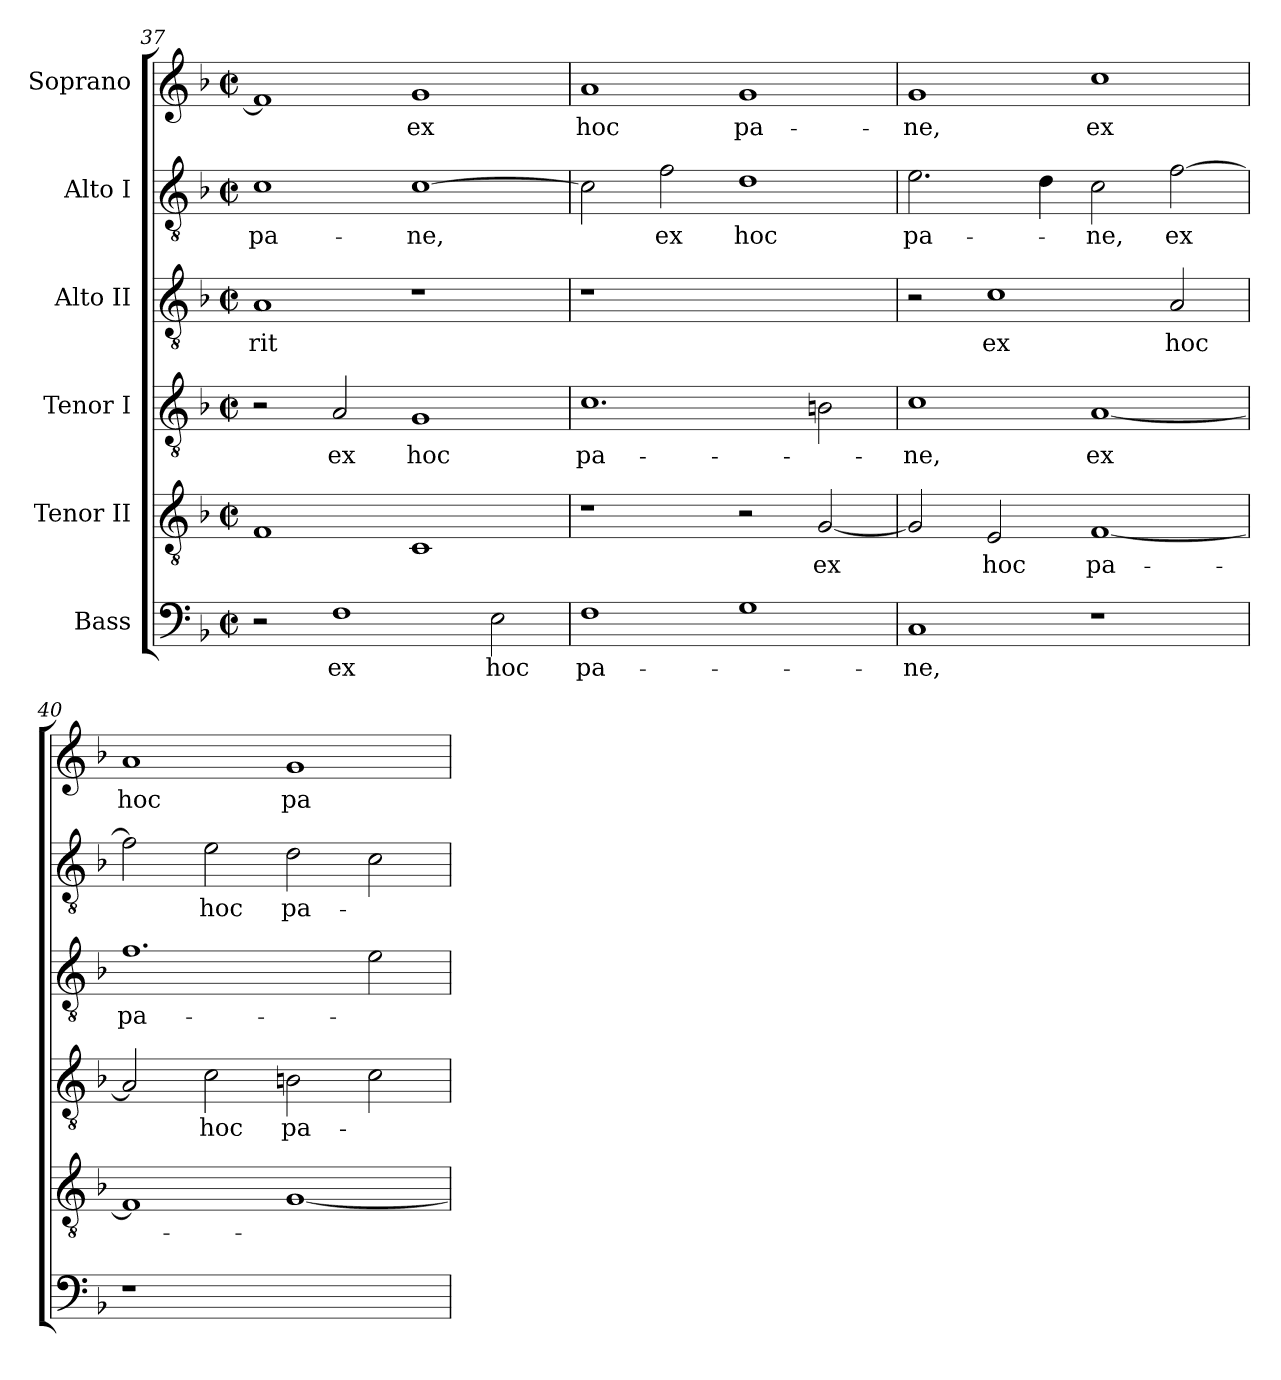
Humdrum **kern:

**kern	**text	**kern	**text	**kern	**text	**kern	**text	**kern	**text	**kern	**text
*part6	*part6	*part5	*part5	*part4	*part4	*part3	*part3	*part2	*part2	*part1	*part1
*staff6	*staff6	*staff5	*staff5	*staff4	*staff4	*staff3	*staff3	*staff2	*staff2	*staff1	*staff1
*I"Bass	*	*I"Tenor II	*	*I"Tenor I	*	*I"Alto II	*	*I"Alto I	*	*I"Soprano	*
!!LO:LB:g=z
*clefF4	*	*clefGv2	*	*clefGv2	*	*clefGv2	*	*clefGv2	*	*clefG2	*
*k[b-]	*	*k[b-]	*	*k[b-]	*	*k[b-]	*	*k[b-]	*	*k[b-]	*
*F:	*	*F:	*	*F:	*	*F:	*	*F:	*	*F:	*
*M2/2	*	*M2/2	*	*M2/2	*	*M2/2	*	*M2/2	*	*M2/2	*
*met(c|)	*	*met(c|)	*	*met(c|)	*	*met(c|)	*	*met(c|)	*	*met(c|)	*
=37	=37	=37	=37	=37	=37	=37	=37	=37	=37	=37	=37
!	!	!	!	!	!	!	!LO:LY:b:color=#000000	!	!	!	!
!	!	!	!	!	!	!	!	!	!LO:LY:b:color=#000000	!	!
2r	.	1Fi	.	2r	.	1Ai	-rit	1ci	pa-	1fi]	.
!	!LO:LY:b:color=#000000	!	!	!	!	!	!	!	!	!	!
!	!	!	!	!	!LO:LY:b:color=#000000	!	!	!	!	!	!
1Fi	ex	.	.	2Ai/	ex	.	.	.	.	.	.
!	!	!	!	!	!LO:LY:b:color=#000000	!	!	!	!	!	!
!	!	!	!	!	!	!	!	!	!LO:LY:b:color=#000000	!	!
!	!	!	!	!	!	!	!	!	!	!	!LO:LY:b:color=#000000
.	.	1Ci	.	1Gi	hoc	1r	.	[>1ci	-ne,	1gi	ex
!	!LO:LY:b:color=#000000	!	!	!	!	!	!	!	!	!	!
2Ei\	hoc	.	.	.	.	.	.	.	.	.	.
=38	=38	=38	=38	=38	=38	=38	=38	=38	=38	=38	=38
!	!LO:LY:b:color=#000000	!	!	!	!	!	!	!	!	!	!
!	!	!	!	!	!LO:LY:b:color=#000000	!LO:N:vis=1	!	!	!	!	!
!	!	!	!	!	!	!	!	!	!	!	!LO:LY:b:color=#000000
1Fi	pa-	1r	.	1.ci	pa-	1r	.	2ci\]	.	1ai	hoc
!	!	!	!	!	!	!	!	!	!LO:LY:b:color=#000000	!	!
.	.	.	.	.	.	.	.	2fi\	ex	.	.
!	!	!	!	!	!	!	!	!	!LO:LY:b:color=#000000	!	!
!	!	!	!	!	!	!	!	!	!	!	!LO:LY:b:color=#000000
1Gi	.	2r	.	.	.	1ryy	.	1di	hoc	1gi	pa-
!	!	!	!LO:LY:b:color=#000000	!	!	!	!	!	!	!	!
.	.	[<2Gi/	ex	2Bni\	.	.	.	.	.	.	.
=39	=39	=39	=39	=39	=39	=39	=39	=39	=39	=39	=39
!	!LO:LY:b:color=#000000	!	!	!	!	!	!	!	!	!	!
!	!	!	!	!	!LO:LY:b:color=#000000	!	!	!	!	!	!
!	!	!	!	!	!	!	!	!	!LO:LY:b:color=#000000	!	!
!	!	!	!	!	!	!	!	!	!	!	!LO:LY:b:color=#000000
1Ci	-ne,	2Gi/]	.	1ci	-ne,	2r	.	2.ei\	pa-	1gi	-ne,
!	!	!	!LO:LY:b:color=#000000	!	!	!	!	!	!	!	!
!	!	!	!	!	!	!	!LO:LY:b:color=#000000	!	!	!	!
.	.	2Ei/	hoc	.	.	1ci	ex	.	.	.	.
.	.	.	.	.	.	.	.	4di\	.	.	.
!	!	!	!LO:LY:b:color=#000000	!	!	!	!	!	!	!	!
!	!	!	!	!	!LO:LY:b:color=#000000	!	!	!	!	!	!
!	!	!	!	!	!	!	!	!	!LO:LY:b:color=#000000	!	!
!	!	!	!	!	!	!	!	!	!	!	!LO:LY:b:color=#000000
1r	.	[<1Fi	pa-	[<1Ai	ex	.	.	2ci\	-ne,	1cci	ex
!	!	!	!	!	!	!	!LO:LY:b:color=#000000	!	!	!	!
!	!	!	!	!	!	!	!	!	!LO:LY:b:color=#000000	!	!
.	.	.	.	.	.	2Ai/	hoc	[>2fi\	ex	.	.
=40	=40	=40	=40	=40	=40	=40	=40	=40	=40	=40	=40
!LO:N:vis=1	!	!	!	!	!	!	!	!	!	!	!
!	!	!	!	!	!	!	!LO:LY:b:color=#000000	!	!	!	!
!	!	!	!	!	!	!	!	!	!	!	!LO:LY:b:color=#000000
1r	.	1Fi]	.	2Ai/]	.	1.fi	pa-	2fi\]	.	1ai	hoc
!	!	!	!	!	!LO:LY:b:color=#000000	!	!	!	!	!	!
!	!	!	!	!	!	!	!	!	!LO:LY:b:color=#000000	!	!
.	.	.	.	2ci\	hoc	.	.	2ei\	hoc	.	.
!	!	!	!	!	!LO:LY:b:color=#000000	!	!	!	!	!	!
!	!	!	!	!	!	!	!	!	!LO:LY:b:color=#000000	!	!
!	!	!	!	!	!	!	!	!	!	!	!LO:LY:b:color=#000000
1ryy	.	[<1Gi	.	2Bni\	pa-	.	.	2di\	pa-	1gi	pa-
.	.	.	.	2ci\	.	2ei\	.	2ci\	.	.	.
=	=	=	=	=	=	=	=	=	=	=	=
*-	*-	*-	*-	*-	*-	*-	*-	*-	*-	*-	*-
